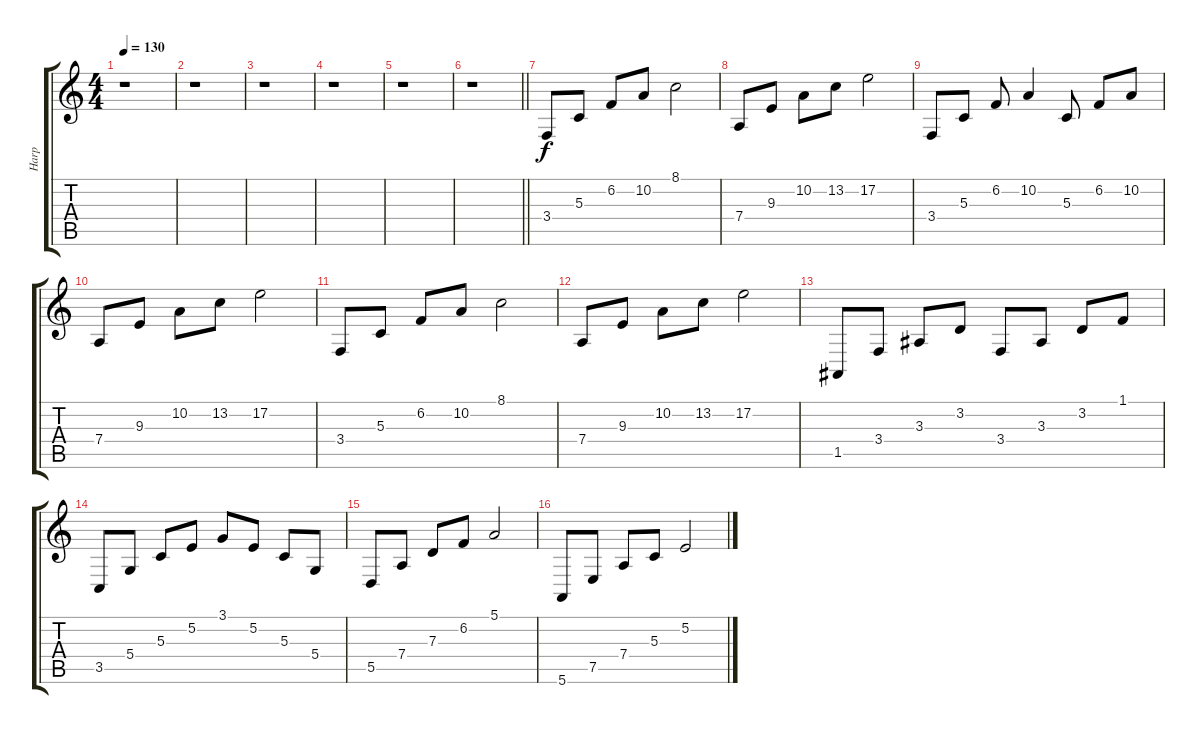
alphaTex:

\track ("Harp " "Harp ") {instrument orchestralharp}
\staff {score tabs}
\tuning (E4 B3 G3 D3 A2 E2) {hide}
\ts (4 4)
\tempo 130
\clef g2
\ks c
r.1{dy f} |
r.1 |
r.1 |
r.1 |
r.1 |
\barLineRight lightlight
r.1 |
\section ("" "")
3.4.8 5.3.8 6.2.8 10.2.8 8.1.2 |
7.4.8 9.3.8 10.2.8 13.2.8 17.2.2 |
3.4.8 5.3.8 6.2.8 10.2.4 5.3.8 6.2.8 10.2.8 |
7.4.8 9.3.8 10.2.8 13.2.8 17.2.2 |
3.4.8 5.3.8 6.2.8 10.2.8 8.1.2 |
7.4.8 9.3.8 10.2.8 13.2.8 17.2.2 |
1.5.8 3.4.8 3.3.8 3.2.8 3.4.8 3.3.8 3.2.8 1.1.8 |
3.5.8 5.4.8 5.3.8 5.2.8 3.1.8 5.2.8 5.3.8 5.4.8 |
5.5.8 7.4.8 7.3.8 6.2.8 5.1.2 |
5.6.8 7.5.8 7.4.8 5.3.8 5.2.2
